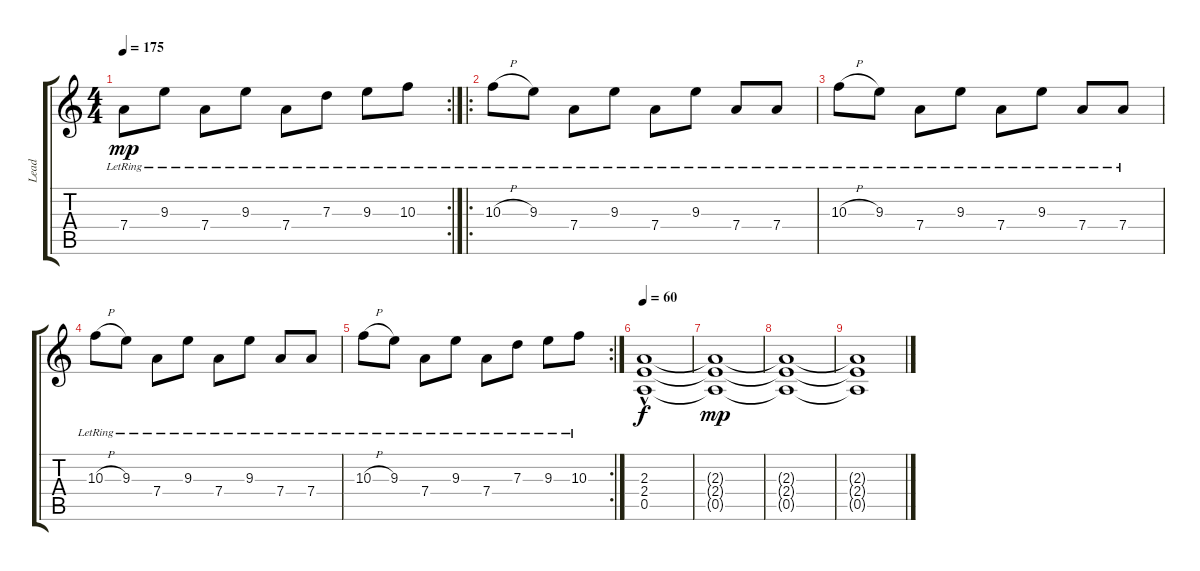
\track ("Lead" "Lead") {instrument distortionguitar}
\staff {score tabs}
\tuning (E4 B3 G3 D3 A2 D2) {hide}
\rc 2
\ts (4 4)
\tempo 175
\clef g2
\ks c
7.4{lr}.8{dy mp} 9.3{lr}.8 7.4{lr}.8 9.3{lr}.8 7.4{lr}.8 7.3{lr}.8 9.3{lr}.8 10.3{lr}.8 |
\ro
10.3{h lr}.8 9.3{lr}.8 7.4{lr}.8 9.3{lr}.8 7.4{lr}.8 9.3{lr}.8 7.4{lr}.8 7.4{lr}.8 |
10.3{h lr}.8 9.3{lr}.8 7.4{lr}.8 9.3{lr}.8 7.4{lr}.8 9.3{lr}.8 7.4{lr}.8 7.4{lr}.8 |
10.3{h lr}.8 9.3{lr}.8 7.4{lr}.8 9.3{lr}.8 7.4{lr}.8 9.3{lr}.8 7.4{lr}.8 7.4{lr}.8 |
\rc 2
10.3{h lr}.8 9.3{lr}.8 7.4{lr}.8 9.3{lr}.8 7.4{lr}.8 7.3{lr}.8 9.3{lr}.8 10.3{lr}.8 |
\tempo 60
(2.3{hac} 2.4{hac} 0.5{hac}).1{dy f} |
(2.3{t} 2.4{t} 0.5{t}).1{dy mp} |
(2.3{t} 2.4{t} 0.5{t}).1 |
(2.3{t} 2.4{t} 0.5{t}).1
